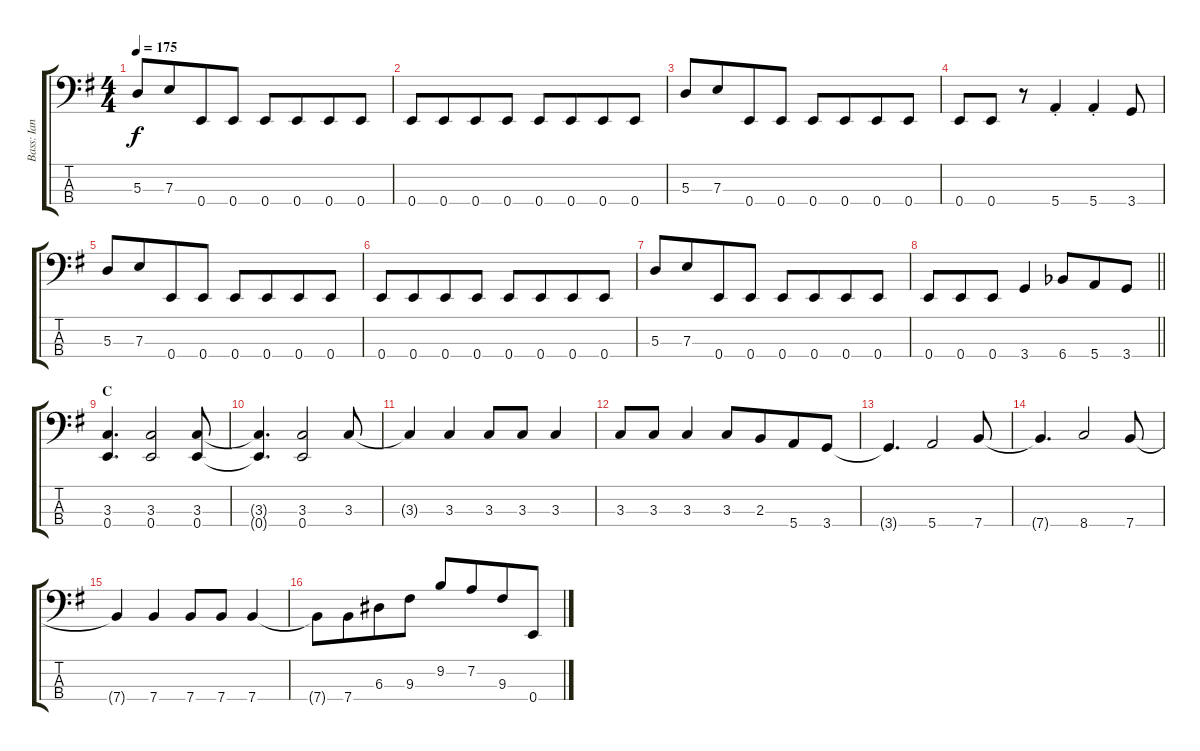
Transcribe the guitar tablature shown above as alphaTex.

\track ("Bass: Ian" "Bass: Ian") {instrument electricbassfinger}
\staff {score tabs}
\tuning (G2 D2 A1 E1) {hide}
\ts (4 4)
\tempo 175
\clef f4
\ks g
5.3.8{dy f} 7.3.8{beam merge} 0.4.8 0.4.8 0.4.8 0.4.8{beam merge} 0.4.8 0.4.8 |
0.4.8 0.4.8{beam merge} 0.4.8 0.4.8 0.4.8 0.4.8{beam merge} 0.4.8 0.4.8 |
5.3.8 7.3.8{beam merge} 0.4.8 0.4.8 0.4.8 0.4.8{beam merge} 0.4.8 0.4.8 |
0.4.8 0.4.8 r.8 5.4{st}.4 5.4{st}.4 3.4.8 |
5.3.8 7.3.8{beam merge} 0.4.8 0.4.8 0.4.8 0.4.8{beam merge} 0.4.8 0.4.8 |
0.4.8 0.4.8{beam merge} 0.4.8 0.4.8 0.4.8 0.4.8{beam merge} 0.4.8 0.4.8 |
5.3.8 7.3.8{beam merge} 0.4.8 0.4.8 0.4.8 0.4.8{beam merge} 0.4.8 0.4.8 |
\barLineRight lightlight
0.4.8 0.4.8{beam merge} 0.4.8 3.4.4 6.4{acc b}.8{beam merge} 5.4.8 3.4.8 |
\section ("" "C")
(3.3 0.4).4{d} (3.3 0.4).2 (3.3 0.4).8 |
(3.3{t} 0.4{t}).4{d} (3.3 0.4).2 3.3.8 |
3.3{t}.4 3.3.4 3.3.8 3.3.8 3.3.4 |
3.3.8 3.3.8 3.3.4 3.3.8 2.3.8{beam merge} 5.4.8 3.4.8 |
3.4{t}.4{d} 5.4.2 7.4.8 |
7.4{t}.4{d} 8.4.2 7.4.8 |
7.4{t}.4 7.4.4 7.4.8 7.4.8 7.4.4 |
7.4{t}.8 7.4.8{beam merge} 6.3.8 9.3.8 9.2.8 7.2.8{beam merge} 9.3.8 0.4.8
